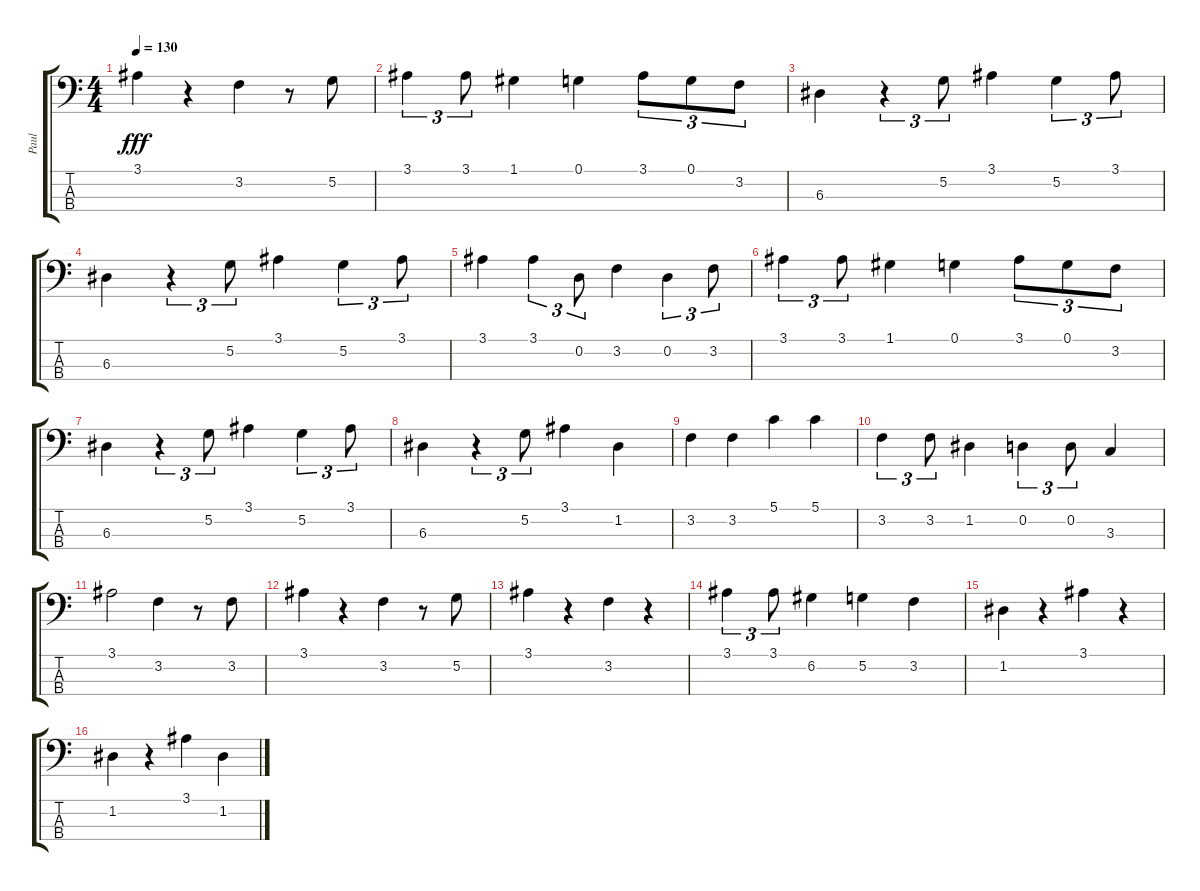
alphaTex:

\track ("Paul" "Paul") {instrument electricbassfinger}
\staff {score tabs}
\tuning (G2 D2 A1 E1) {hide}
\ts (4 4)
\tempo 130
\clef f4
\ks c
3.1.4{dy fff} r.4 3.2.4 r.8 5.2.8 |
3.1.4{tu (3 2)} 3.1.8{tu (3 2)} 1.1.4 0.1.4 3.1.8{tu (3 2)} 0.1.8{tu (3 2)} 3.2.8{tu (3 2)} |
6.3.4 r.4{tu (3 2)} 5.2.8{tu (3 2)} 3.1.4 5.2.4{tu (3 2)} 3.1.8{tu (3 2)} |
6.3.4 r.4{tu (3 2)} 5.2.8{tu (3 2)} 3.1.4 5.2.4{tu (3 2)} 3.1.8{tu (3 2)} |
3.1.4 3.1.4{tu (3 2)} 0.2.8{tu (3 2)} 3.2.4 0.2.4{tu (3 2)} 3.2.8{tu (3 2)} |
3.1.4{tu (3 2)} 3.1.8{tu (3 2)} 1.1.4 0.1.4 3.1.8{tu (3 2)} 0.1.8{tu (3 2)} 3.2.8{tu (3 2)} |
6.3.4 r.4{tu (3 2)} 5.2.8{tu (3 2)} 3.1.4 5.2.4{tu (3 2)} 3.1.8{tu (3 2)} |
6.3.4 r.4{tu (3 2)} 5.2.8{tu (3 2)} 3.1.4 1.2.4 |
3.2.4 3.2.4 5.1.4 5.1.4 |
3.2.4{tu (3 2)} 3.2.8{tu (3 2)} 1.2.4 0.2.4{tu (3 2)} 0.2.8{tu (3 2)} 3.3.4 |
3.1.2 3.2.4 r.8 3.2.8 |
3.1.4 r.4 3.2.4 r.8 5.2.8 |
3.1.4 r.4 3.2.4 r.4 |
3.1.4{tu (3 2)} 3.1.8{tu (3 2)} 6.2.4 5.2.4 3.2.4 |
1.2.4 r.4 3.1.4 r.4 |
1.2.4 r.4 3.1.4 1.2.4
